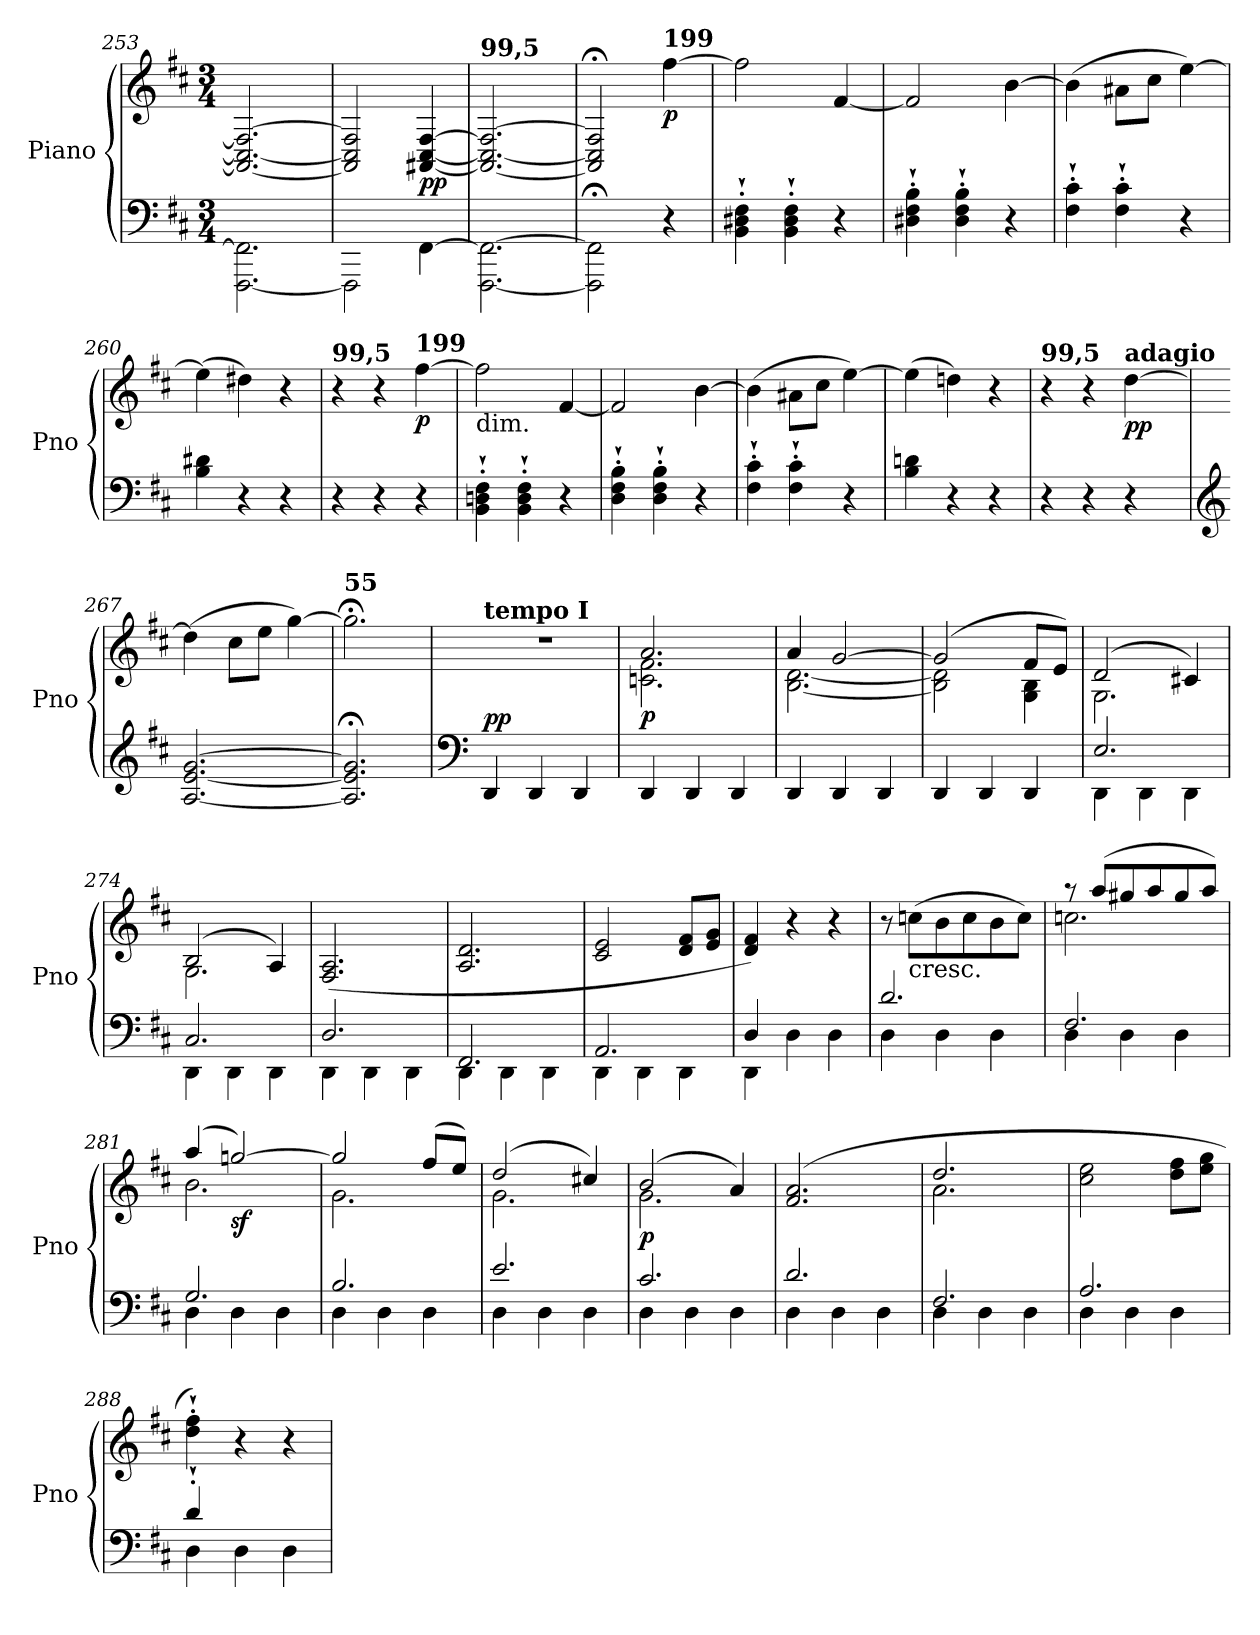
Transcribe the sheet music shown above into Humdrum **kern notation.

**kern	**kern	**dynam
*part1	*part1	*part1
*staff2	*staff1	*staff1/2
*I"Piano	*	*
*I'Pno	*	*
*clefF4	*clefG2	*
*k[f#c#]	*k[f#c#]	*
*D:	*D:	*
*M3/4	*M3/4	*
=253	=253	=253
[2.FFF#\ 2.FF#\]	2.AA#/_ 2.C#/_ 2.F#/_	.
=254	=254	=254
2FFF#\]	2AA#/] 2C#/] 2F#/]	.
!	!	!LO:DY:b
[4FF#\	[4AA#X/ [4C#/ [4F#/	pp
=255	=255	=255
!	!LO:TX:a:B:t=99,5	!
[2.FFF#\ 2.FF#\_	2.AA#/_ 2.C#/_ 2.F#/_	.
=256	=256	=256
2FFF#\]; 2FF#\];	2AA#/];< 2C#/];< 2F#/];<	.
!	!LO:TX:a:B:t=199	!
!	!	!LO:DY:b
4r	[4ff#\	p
=257	=257	=257
4BB\'` 4D#X\'` 4F#\'`	2ff#\]	.
4BB\'` 4D#\'` 4F#\'`	.	.
4r	[4f#/	.
=258	=258	=258
4D#X\'` 4F#\'` 4B\'`	2f#/]	.
4D#\'` 4F#\'` 4B\'`	.	.
4r	[4b\	.
=259	=259	=259
4F#\'` 4c#\'`	(>4b\]	.
4F#\'` 4c#\'`	8a#X\L	.
.	8cc#\J	.
4r	[4ee\)	.
=260	=260	=260
4B\ 4d#X\	(>4ee\]	.
4r	4dd#X\)	.
4r	4r	.
=261	=261	=261
!	!LO:TX:a:B:t=99,5	!
4r	4r	.
4r	4r	.
!	!LO:TX:a:B:t=199	!
!	!	!LO:DY:b
4r	[4ff#\	p
=262	=262	=262
!	!LO:TX:b:t=dim.	!
4BB\'` 4Dn\'` 4F#\'`	2ff#\]	.
4BB\'` 4D\'` 4F#\'`	.	.
4r	[4f#/	.
=263	=263	=263
4D\'` 4F#\'` 4B\'`	2f#/]	.
4D\'` 4F#\'` 4B\'`	.	.
4r	[4b\	.
=264	=264	=264
4F#\'` 4c#\'`	(>4b\]	.
4F#\'` 4c#\'`	8a#X\L	.
.	8cc#\J	.
4r	[4ee\)	.
=265	=265	=265
4B\ 4dn\	(>4ee\]	.
4r	4ddn\)	.
4r	4r	.
=266	=266	=266
!	!LO:TX:a:B:t=99,5	!
4r	4r	.
4r	4r	.
!	!LO:TX:a:B:t=adagio	!
!	!	!LO:DY:b
4r	[4dd\	pp
=267	=267	=267
*clefG2	*	*
[2.A/ [2.e/ [2.g/	(>4dd\]	.
.	8cc#\L	.
.	8ee\J	.
.	[4gg\)	.
=268	=268	=268
!	!LO:TX:a:B:t=55	!
2.A/];< 2.e/];< 2.g/];<	2.gg;<\]	.
=269	=269	=269
*clefF4	*	*
!	!LO:TX:a:B:t=tempo I	!
!	!	!LO:DY:a=2
4DD/	2.r	pp
4DD/	.	.
4DD/	.	.
=270	=270	=270
*	*^	*
!	!	!	!LO:DY:b
4DD/	2.a/	2.cn\ 2.f#\	p
4DD/	.	.	.
4DD/	.	.	.
=271	=271	=271	=271
4DD/	4a/	[2.B\ [2.d\	.
4DD/	[2g/	.	.
4DD/	.	.	.
=272	=272	=272	=272
4DD/	(>2g/]	2B\] 2d\]	.
4DD/	.	.	.
4DD/	8f#/L	4G\ 4B\	.
.	8e/J)	.	.
=273	=273	=273	=273
*^	*	*	*
2.E/	4DD\	(>2d/	2.G\	.
.	4DD\	.	.	.
.	4DD\	4c#X/)	.	.
=274	=274	=274	=274	=274
2.C#/	4DD\	(>2B/	2.G\	.
.	4DD\	.	.	.
.	4DD\	4A/)	.	.
*	*	*v	*v	*
=275	=275	=275	=275
2.D/	4DD\	(>2.F#/ 2.A/	.
.	4DD\	.	.
.	4DD\	.	.
=276	=276	=276	=276
2.FF#/	4DD\	2.A/ 2.d/	.
.	4DD\	.	.
.	4DD\	.	.
=277	=277	=277	=277
2.AA/	4DD\	2c#/ 2e/	.
.	4DD\	.	.
.	4DD\	8d/ 8f#/L	.
.	.	8e/ 8g/J	.
=278	=278	=278	=278
4D/	4DD\	4d/ 4f#/)	.
4D\	2ryy	4r	.
4D\	.	4r	.
=279	=279	=279	=279
2.d/	4D\	8r	.
!	!	!LO:TX:b:t=cresc.	!
.	.	(>8ccn\L	.
.	4D\	8b\	.
.	.	8cc\	.
.	4D\	8b\	.
.	.	8cc\J)	.
=280	=280	=280	=280
*	*	*^	*
2.F#/	4D\	8raa	2.ccn\	.
.	.	(>8aa/L	.	.
.	4D\	8gg#X/	.	.
.	.	8aa/	.	.
.	4D\	8gg#/	.	.
.	.	8aa/J)	.	.
=281	=281	=281	=281	=281
2.G/	4D\	(>4aa/	2.b\	.
!	!	!	!	!LO:DY:b
.	4D\	[2ggn/)	.	sf
.	4D\	.	.	.
=282	=282	=282	=282	=282
2.B/	4D\	2gg/]	2.g\	.
.	4D\	.	.	.
.	4D\	(>8ff#/L	.	.
.	.	8ee/J)	.	.
=283	=283	=283	=283	=283
2.e/	4D\	(>2dd/	2.g\	.
.	4D\	.	.	.
.	4D\	4cc#X/)	.	.
=284	=284	=284	=284	=284
!	!	!	!	!LO:DY:b
2.c#/	4D\	(>2b/	2.g\	p
.	4D\	.	.	.
.	4D\	4a/)	.	.
*	*	*v	*v	*
=285	=285	=285	=285
2.d/	4D\	(>2.f#/ 2.a/	.
.	4D\	.	.
.	4D\	.	.
=286	=286	=286	=286
*	*	*^	*
2.F#/	4D\	2.dd/	2.a\	.
.	4D\	.	.	.
.	4D\	.	.	.
*	*	*v	*v	*
=287	=287	=287	=287
2.A/	4D\	2cc#\ 2ee\	.
.	4D\	.	.
.	4D\	8dd\ 8ff#\L	.
.	.	8ee\ 8gg\J	.
=288	=288	=288	=288
4d'`/	4D\	4dd\'` 4ff#\'`)	.
4D\	2ryy	4r	.
4D\	.	4r	.
*v	*v	*	*
=	=	=
*-	*-	*-
